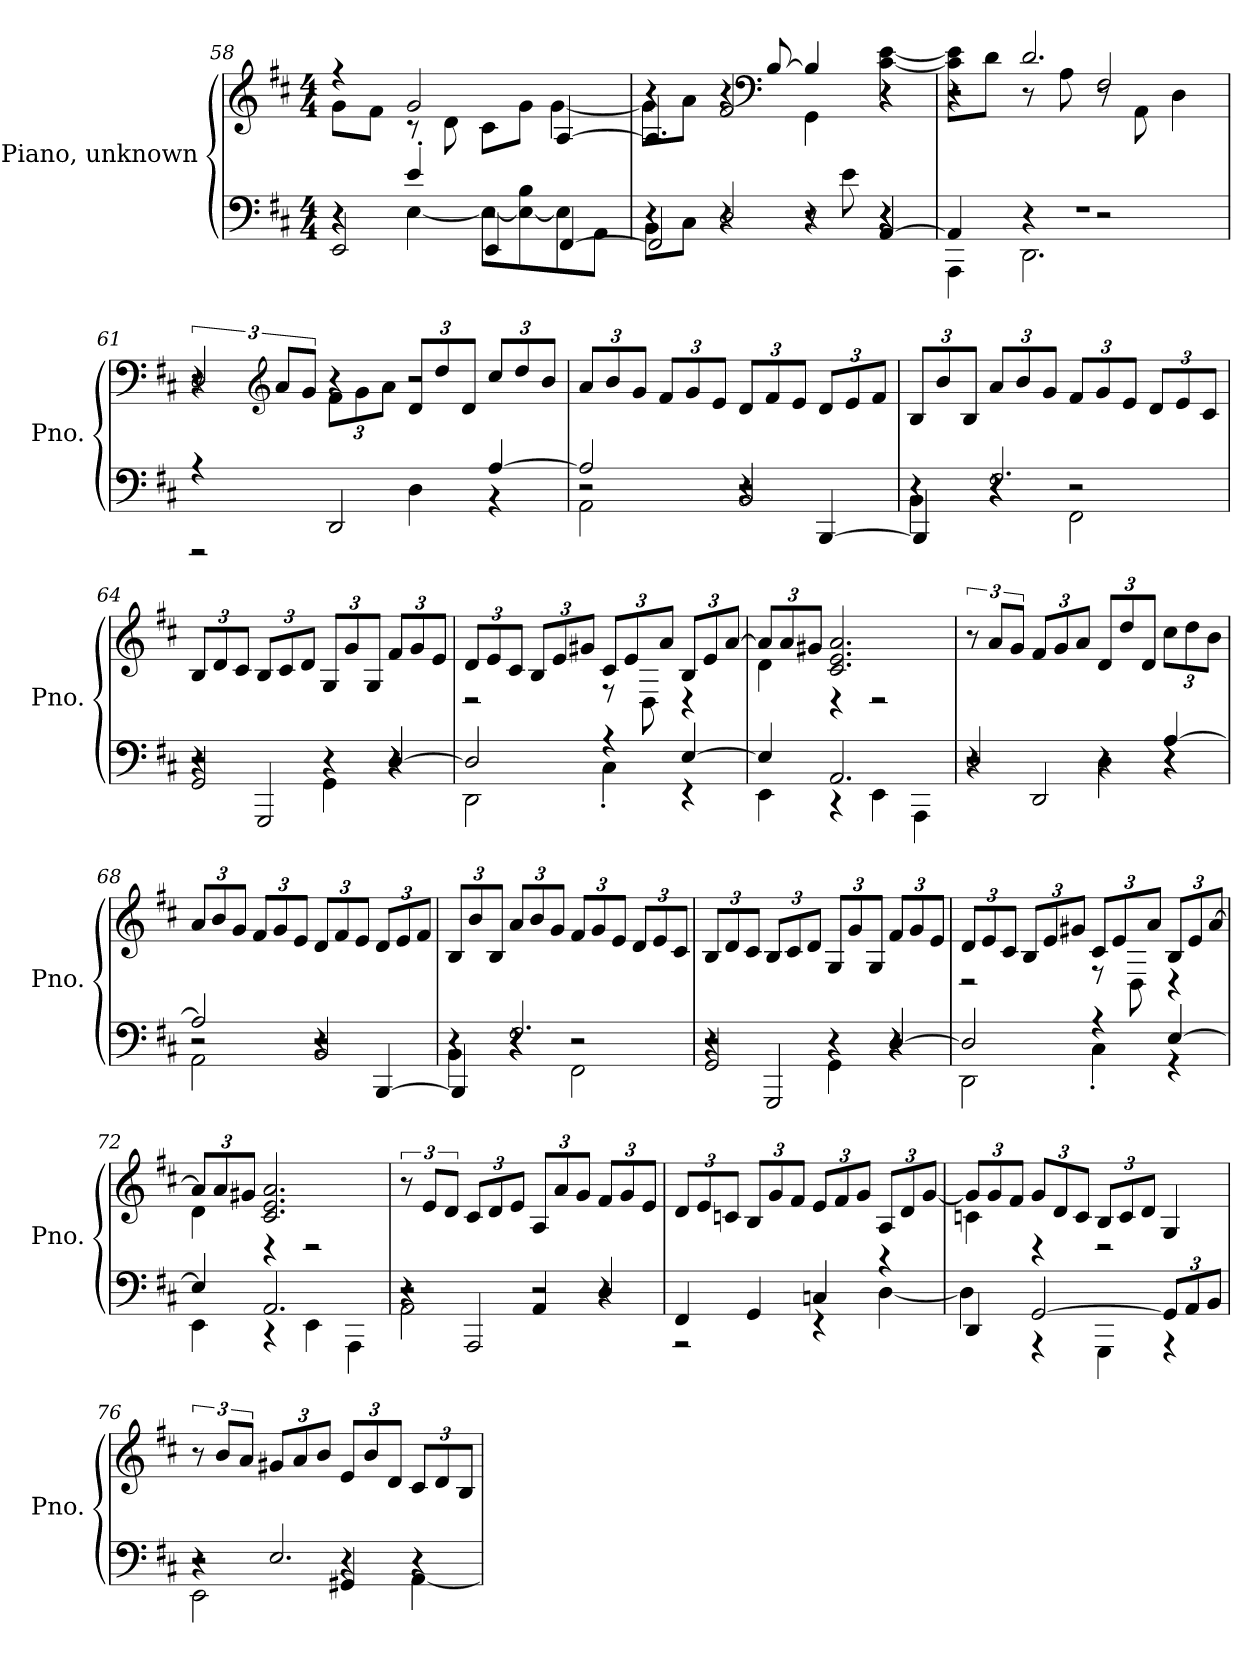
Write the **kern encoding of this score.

**kern	**kern
*part1	*part1
*staff2	*staff1
*I"Piano, unknown	*
*I'Pno.	*
!!LO:LB:g=z
*clefF4	*clefG2
*k[f#c#]	*k[f#c#]
*M4/4	*M4/4
=58	=58
*^	*^
*	*^	*	*
4r	4r	2EE/	4r	8g\L
.	.	.	.	8f#\J
4e'/	[4E\	.	2g/	8r
.	.	.	.	8d\
2r	8E\L_	4EE/	.	8c#\L
.	8E\_ 8B\	.	.	8g\J
.	8E\]	[4FF#/	[4A/	[4g\
.	8AA\J	.	.	.
=59	=59	=59	=59	=59
*	*	*	*	*^
4r	8BB\L	2FF#/]	4.A/]	8g\L]	4r
.	8C#\J	.	.	8a\J	.
2D/	4r	.	.	4r	2f#/
*	*	*	*clefF4	*	*
.	.	.	[8B/	.	.
.	8r	4r	4B/]	4GG\	.
.	8e\	.	.	.	.
4r	4r	[4AA/	4r	[4c#\ [4e\	4r
=60	=60	=60	=60	=60	=60
1r	4AAA\	4AA/]	4r	8c#\] 8e\]L	2r
.	.	.	.	8d\J	.
.	2.DD\	4r	2.d/	8r	.
.	.	.	.	8A\	.
.	.	2r	.	8r	2F#/
.	.	.	.	8AA\	.
.	.	.	.	4D\	.
*	*v	*v	*	*	*
=61	=61	=61	=61	=61
4r	2r	12r	4r	2D/
*	*	*clefG2	*	*
.	.	12a/L	.	.
.	.	12g/J	.	.
*	*	*	*Xbrackettup	*
2DD/	.	4r	12f#\L	.
.	.	.	12g\	.
.	.	.	12a\J	.
.	4D\	12d/L	2r	2r
.	.	12dd/	.	.
.	.	12d/J	.	.
[4A/	4r	12cc#/L	.	.
.	.	12dd/	.	.
.	.	12b/J	.	.
*	*	*v	*v	*v
!!LO:LB:g=z
=62	=62	=62
*	*^	*
2A/]	2AA\	2r	12a/L
.	.	.	12b/
.	.	.	12g/J
.	.	.	12f#/L
.	.	.	12g/
.	.	.	12e/J
2BB/	2r	4r	12d/L
.	.	.	12f#/
.	.	.	12e/J
.	.	[4BBB/	12d/L
.	.	.	12e/
.	.	.	12f#/J
=63	=63	=63	=63
4r	4BB\	4BBB/]	12B/L
.	.	.	12b/
.	.	.	12B/J
2.F#/	4r	4r	12a/L
.	.	.	12b/
.	.	.	12g/J
.	2FF#\	2r	12f#/L
.	.	.	12g/
.	.	.	12e/J
.	.	.	12d/L
.	.	.	12e/
.	.	.	12c#/J
=64	=64	=64	=64
2GG/	2r	4r	12B/L
.	.	.	12d/
.	.	.	12c#/J
.	.	2GGG/	12B/L
.	.	.	12c#/
.	.	.	12d/J
4r	4GG\	.	12G/L
.	.	.	12g/
.	.	.	12G/J
[4D/	4r	4r	12f#/L
.	.	.	12g/
.	.	.	12e/J
*	*v	*v	*
!!LO:LB:g=z
=65	=65	=65
*	*	*^
2D/]	2DD\	12d/L	2r
.	.	12e/	.
.	.	12c#/J	.
.	.	12B/L	.
.	.	12e/	.
.	.	12g#X/J	.
4r	4C#'\	12c#/L	8r
.	.	12e/	.
.	.	.	8D\
.	.	12a/J	.
[4E/	4r	12B/L	4r
.	.	12e/	.
.	.	[12a/J	.
=66	=66	=66	=66
4E/]	4EE\	12a/L]	4d\
.	.	12a/	.
.	.	12g#X/J	.
2.AA/	4r	2.c#/ 2.e/ 2.a/	4r
.	4EE\	.	2r
.	4AAA\	.	.
*	*	*v	*v
=67	=67	=67
*	*^	*
*	*	*	*brackettup
2D/	2r	4r	12r
.	.	.	12a/L
.	.	.	12g/J
*	*	*	*Xbrackettup
.	.	2DD/	12f#/L
.	.	.	12g/
.	.	.	12a/J
4r	4D\	.	12d/L
.	.	.	12dd/
.	.	.	12d/J
[4A/	4r	4r	12cc#\L
.	.	.	12dd\
.	.	.	12b\J
!!LO:PB:g=z
=68	=68	=68	=68
2A/]	2AA\	2r	12a/L
.	.	.	12b/
.	.	.	12g/J
.	.	.	12f#/L
.	.	.	12g/
.	.	.	12e/J
2BB/	2r	4r	12d/L
.	.	.	12f#/
.	.	.	12e/J
.	.	[4BBB/	12d/L
.	.	.	12e/
.	.	.	12f#/J
=69	=69	=69	=69
4r	4BB\	4BBB/]	12B/L
.	.	.	12b/
.	.	.	12B/J
2.F#/	4r	4r	12a/L
.	.	.	12b/
.	.	.	12g/J
.	2FF#\	2r	12f#/L
.	.	.	12g/
.	.	.	12e/J
.	.	.	12d/L
.	.	.	12e/
.	.	.	12c#/J
=70	=70	=70	=70
2GG/	2r	4r	12B/L
.	.	.	12d/
.	.	.	12c#/J
.	.	2GGG/	12B/L
.	.	.	12c#/
.	.	.	12d/J
4r	4GG\	.	12G/L
.	.	.	12g/
.	.	.	12G/J
[4D/	4r	4r	12f#/L
.	.	.	12g/
.	.	.	12e/J
*	*v	*v	*
!!LO:LB:g=z
=71	=71	=71
*	*	*^
2D/]	2DD\	12d/L	2r
.	.	12e/	.
.	.	12c#/J	.
.	.	12B/L	.
.	.	12e/	.
.	.	12g#X/J	.
4r	4C#'\	12c#/L	8r
.	.	12e/	.
.	.	.	8D\
.	.	12a/J	.
[4E/	4r	12B/L	4r
.	.	12e/	.
.	.	[12a/J	.
=72	=72	=72	=72
4E/]	4EE\	12a/L]	4d\
.	.	12a/	.
.	.	12g#X/J	.
2.AA/	4r	2.c#/ 2.e/ 2.a/	4r
.	4EE\	.	2r
.	4AAA\	.	.
*	*	*v	*v
=73	=73	=73
*	*^	*
*	*	*	*brackettup
2r	2AA\	4r	12r
.	.	.	12e/L
.	.	.	12d/J
*	*	*	*Xbrackettup
.	.	2AAA/	12c#/L
.	.	.	12d/
.	.	.	12e/J
4AA/	2r	.	12A/L
.	.	.	12a/
.	.	.	12g/J
4D/	.	4r	12f#/L
.	.	.	12g/
.	.	.	12e/J
*	*v	*v	*
!!LO:LB:g=z
=74	=74	=74
4FF#/	2r	12d/L
.	.	12e/
.	.	12cn/J
4GG/	.	12B/L
.	.	12g/
.	.	12f#/J
4Cn/	4r	12e/L
.	.	12f#/
.	.	12g/J
4r	[4D\	12A/L
.	.	12d/
.	.	[12g/J
=75	=75	=75
*	*	*^
4DD/	4D\]	12g/L]	4cn\
.	.	12g/	.
.	.	12f#/J	.
[2GG/	4r	12g/L	4r
.	.	12d/	.
.	.	12c/J	.
.	4GGG\	12B/L	2r
.	.	12c/	.
.	.	12d/J	.
*Xbrackettup	*	*	*
12GG/L]	4r	4G/	.
12AA/	.	.	.
12BB/J	.	.	.
*	*	*v	*v
=76	=76	=76
*	*^	*
*	*	*	*brackettup
2r	2EE\	4r	12r
.	.	.	12b/L
.	.	.	12a/J
*	*	*	*Xbrackettup
.	.	2.E/	12g#X/L
.	.	.	12a/
.	.	.	12b/J
4GG#X/	4r	.	12e/L
.	.	.	12b/
.	.	.	12d/J
4r	[4AA\	.	12c#/L
.	.	.	12d/
.	.	.	12B/J
*v	*v	*v	*
=	=
*-	*-
